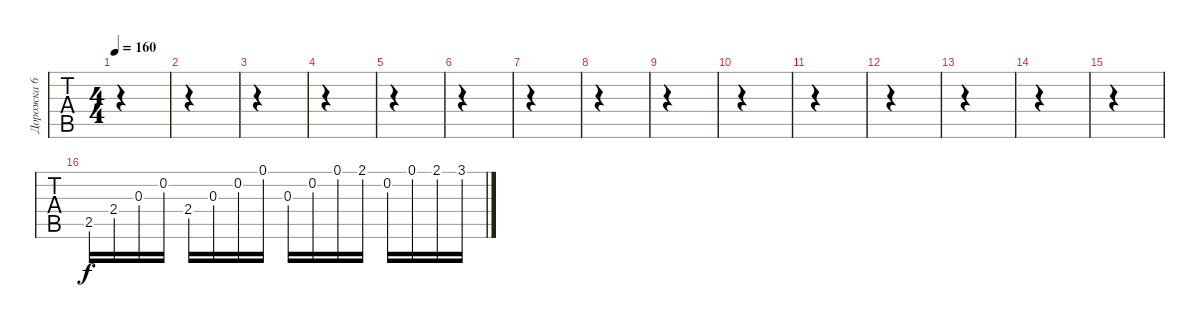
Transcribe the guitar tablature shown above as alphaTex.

\track ("Дорожка 6" "Дорожка 6") {instrument acousticguitarsteel}
\staff {tabs}
\tuning (E4 B3 G3 D3 A2 E2) {hide}
\ts (4 4)
\tempo 160
\clef g2
\ks c
|
|
|
|
|
|
|
|
|
|
|
|
|
|
|
2.5.16 2.4.16 0.3.16 0.2.16 2.4.16 0.3.16 0.2.16 0.1.16 0.3.16 0.2.16 0.1.16 2.1.16 0.2.16 0.1.16 2.1.16 3.1.16
